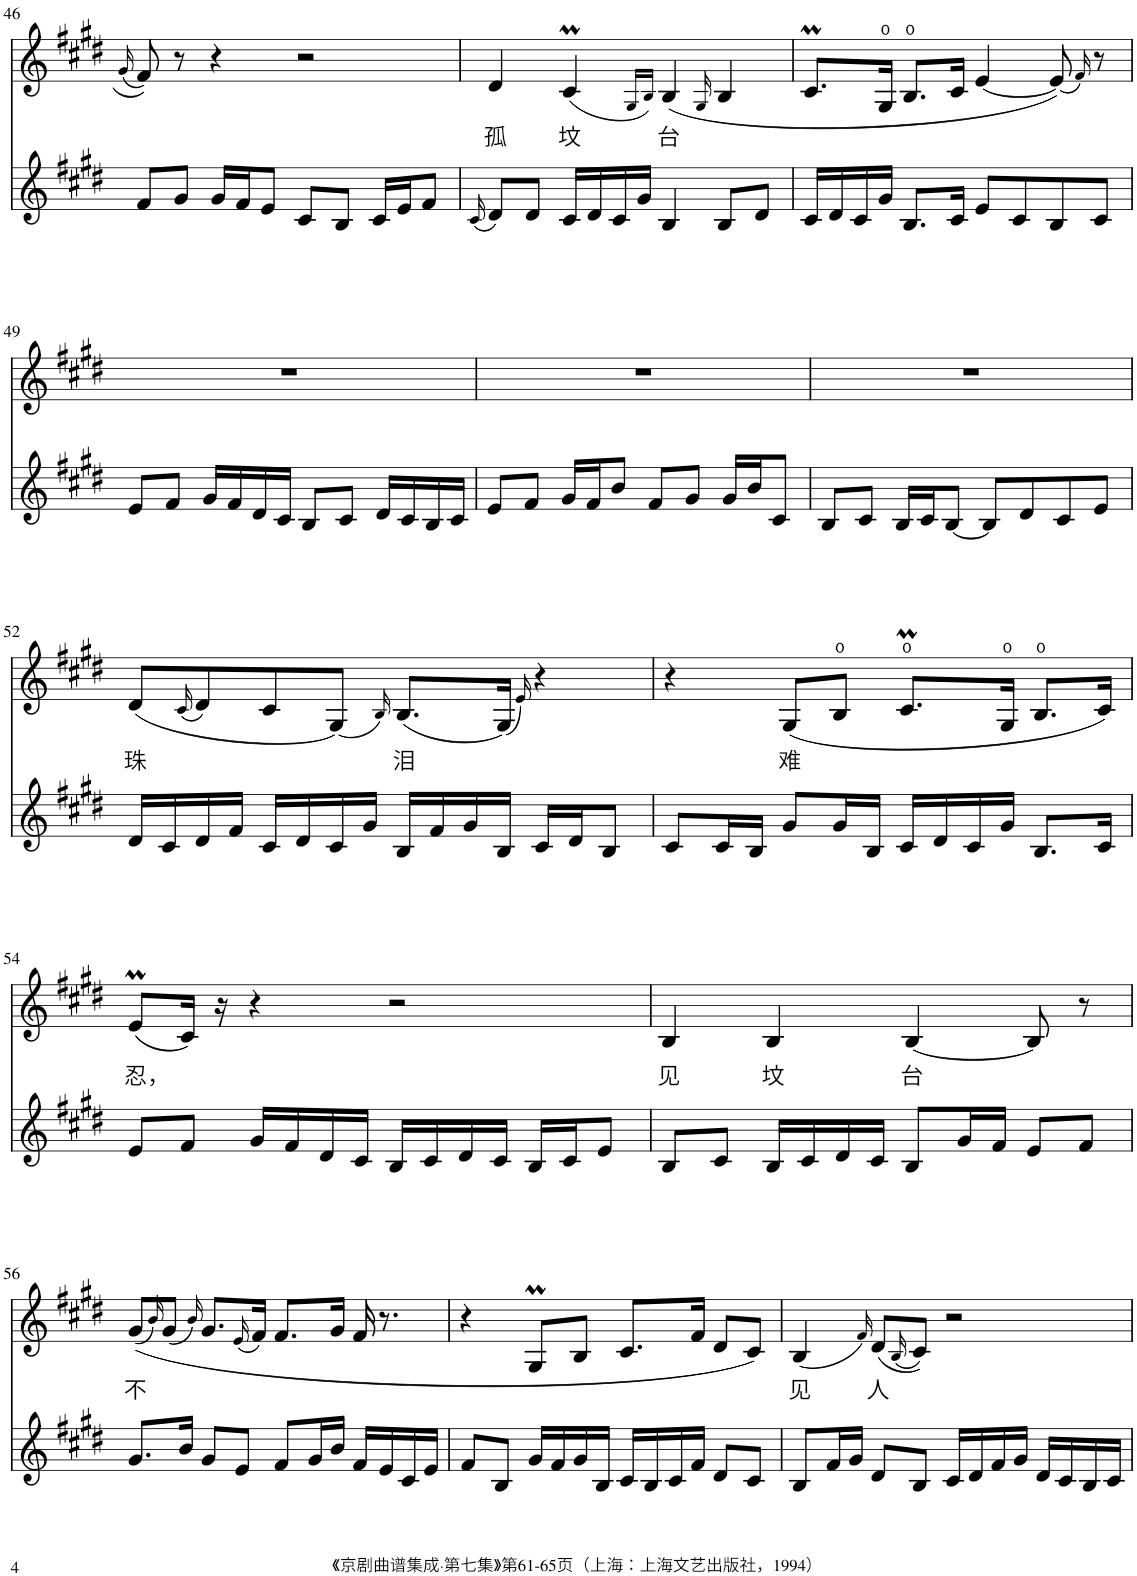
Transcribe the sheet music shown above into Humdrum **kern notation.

**kern	**kern	**text
*part2	*part1	*part1
*staff2	*staff1	*staff1
*I"Piano	*I"Piano	*
*I'Pno	*I'Pno	*
!!LO:PB:g=z
*clefG2	*clefG2	*
*k[f#c#g#d#]	*k[f#c#g#d#]	*
*M4/4	*M4/4	*
=46	=46	=46
.	(16qg#/	.
8f#/L	8f#/)	.
8g#/J	8r	.
16g#/LL	4r	.
16f#/J	.	.
8e/J	.	.
8c#/L	2r	.
8B/J	.	.
16c#/LL	.	.
16e/J	.	.
8f#/J	.	.
=47	=47	=47
(16qc#/	.	.
!	!	!LO:LY:b
8d#/L)	4d#/	孤
8d#/J	.	.
!	!	!LO:LY:b
16c#/LL	(4c#M/	坟
16d#/	.	.
16c#/	.	.
16g#/JJ	.	.
.	16qG#/LL	.
.	16qB/JJ)	.
!	!	!LO:LY:b
4B/	(4B/	台
.	16qG#/	.
8B/L	4B/	.
8d#/J	.	.
=48	=48	=48
16c#/LL	8.c#M/L	.
16d#/	.	.
16c#/	.	.
16g#/JJ	16G#/Jk	.
8.B/L	8.B/L	.
16c#/Jk	16c#/Jk	.
8e/L	[4e/	.
8c#/	.	.
8B/	(8e/])	.
.	16qf#/)	.
8c#/J	8r	.
!!LO:LB:g=z
=49	=49	=49
8e/L	1r	.
8f#/J	.	.
16g#/LL	.	.
16f#/	.	.
16d#/	.	.
16c#/JJ	.	.
8B/L	.	.
8c#/J	.	.
16d#/LL	.	.
16c#/	.	.
16B/	.	.
16c#/JJ	.	.
=50	=50	=50
8e/L	1r	.
8f#/J	.	.
16g#/LL	.	.
16f#/J	.	.
8b/J	.	.
8f#/L	.	.
8g#/J	.	.
16g#/LL	.	.
16b/J	.	.
8c#/J	.	.
=51	=51	=51
8B/L	1r	.
8c#/J	.	.
16B/LL	.	.
16c#/J	.	.
[8B/J	.	.
8B/L]	.	.
8d#/	.	.
8c#/	.	.
8e/J	.	.
!!LO:LB:g=z
=52	=52	=52
!	!	!LO:LY:b
16d#/LL	(8d#/L	珠
16c#/	.	.
.	(16qc#/	.
16d#/	8d#/)	.
16f#/JJ	.	.
16c#/LL	8c#/	.
16d#/	.	.
16c#/	(8G#/J)	.
16g#/JJ	.	.
.	16qB/)	.
!	!	!LO:LY:b
16B/LL	(8.B/L	泪
16f#/	.	.
16g#/	.	.
16B/JJ	(16G#/Jk)	.
.	16qe/)	.
16c#/LL	4r	.
16d#/J	.	.
8B/J	.	.
=53	=53	=53
8c#/L	4r	.
16c#/L	.	.
16B/JJ	.	.
!	!	!LO:LY:b
8g#/L	(8G#/L	难
16g#/L	8B/J	.
16B/JJ	.	.
16c#/LL	8.c#M/L	.
16d#/	.	.
16c#/	.	.
16g#/JJ	16G#/Jk	.
8.B/L	8.B/L	.
16c#/Jk	16c#/Jk)	.
!!LO:LB:g=z
=54	=54	=54
!	!	!LO:LY:b
8e/L	(8eM/L	忍，
8f#/J	16c#/Jk)	.
.	16r	.
16g#/LL	4r	.
16f#/	.	.
16d#/	.	.
16c#/JJ	.	.
16B/LL	2r	.
16c#/	.	.
16d#/	.	.
16c#/JJ	.	.
16B/LL	.	.
16c#/J	.	.
8e/J	.	.
=55	=55	=55
!	!	!LO:LY:b
8B/L	4B/	见
8c#/J	.	.
!	!	!LO:LY:b
16B/LL	4B/	坟
16c#/	.	.
16d#/	.	.
16c#/JJ	.	.
!	!	!LO:LY:b
8B/L	[4B/	台
16g#/L	.	.
16f#/JJ	.	.
8e/L	8B/]	.
8f#/J	8r	.
!!LO:LB:g=z
=56	=56	=56
!	!	!LO:LY:b
8.g#/L	((8g#/L	不
.	16qb/)	.
.	(8g#/J	.
16b/Jk	.	.
.	16qb/)	.
8g#/L	8.g#/L	.
8e/J	.	.
.	(16qe/	.
.	16f#/Jk)	.
8f#/L	8.f#/L	.
16g#/L	.	.
16b/JJ	16g#/Jk	.
16f#/LL	16f#/	.
16e/	8.r	.
16c#/	.	.
16e/JJ	.	.
=57	=57	=57
8f#/L	4r	.
8B/J	.	.
16g#/LL	8G#m/L	.
16f#/	.	.
16g#/	8B/J	.
16B/JJ	.	.
16c#/LL	8.c#/L	.
16B/	.	.
16c#/	.	.
16f#/JJ	16f#/Jk	.
8d#/L	8d#/L	.
8c#/J	8c#/J)	.
=58	=58	=58
!	!	!LO:LY:b
8B/L	(4B/	见
16f#/L	.	.
16g#/JJ	.	.
.	16qf#/)	.
!	!	!LO:LY:b
8d#/L	(8d#/L	人
.	(16qB/	.
8B/J	8c#/J))	.
16c#/LL	2r	.
16d#/	.	.
16f#/	.	.
16g#/JJ	.	.
16d#/LL	.	.
16c#/	.	.
16B/	.	.
16c#/JJ	.	.
=	=	=
*-	*-	*-
